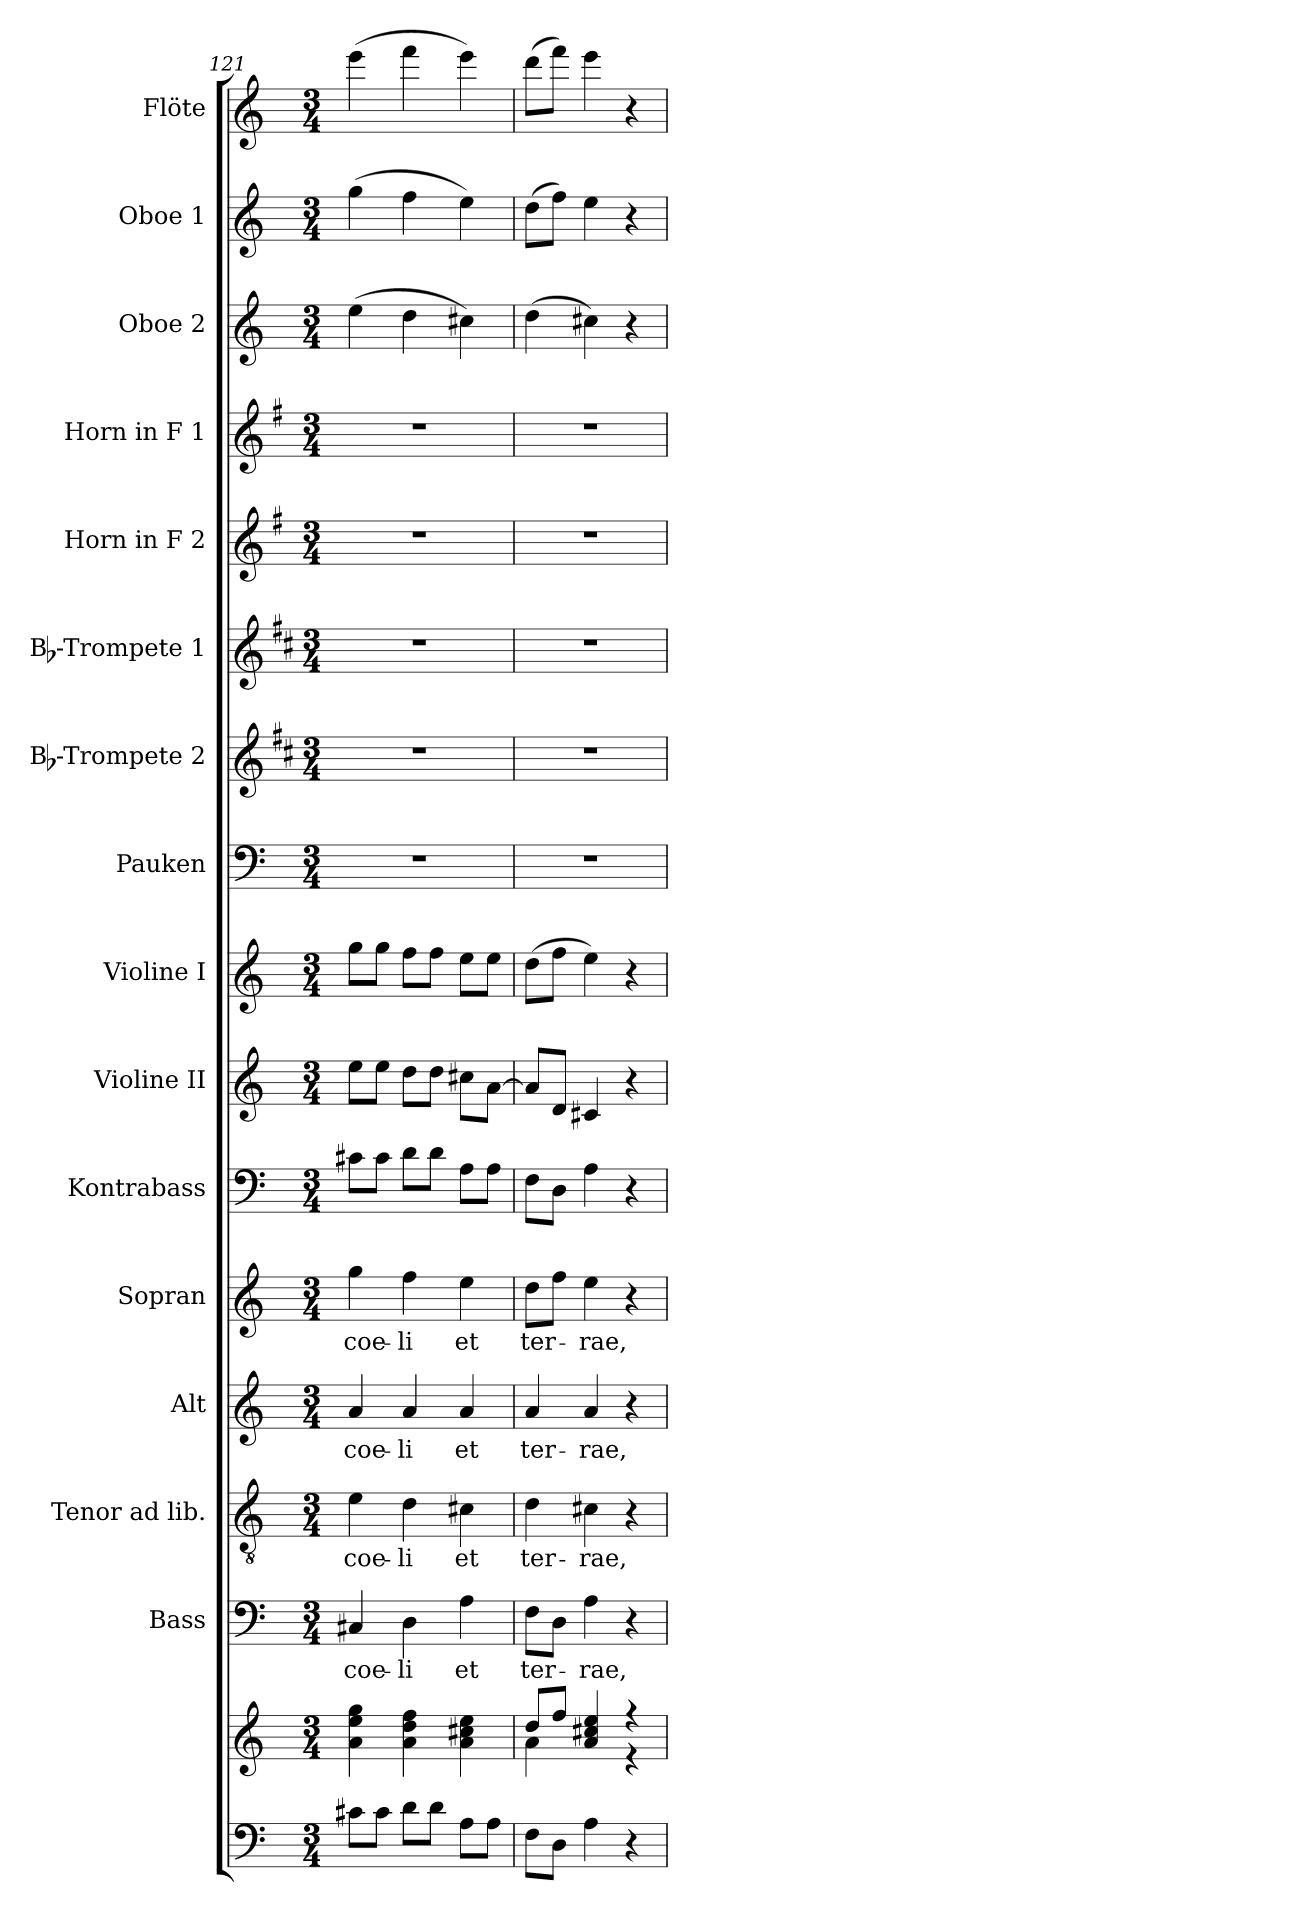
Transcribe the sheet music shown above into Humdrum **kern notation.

**kern	**kern	**kern	**text	**kern	**text	**kern	**text	**kern	**text	**kern	**kern	**kern	**kern	**kern	**kern	**kern	**kern	**kern	**kern	**kern
*part16	*part16	*part15	*part15	*part14	*part14	*part13	*part13	*part12	*part12	*part11	*part10	*part9	*part8	*part7	*part6	*part5	*part4	*part3	*part2	*part1
*staff17	*staff16	*staff15	*staff15	*staff14	*staff14	*staff13	*staff13	*staff12	*staff12	*staff11	*staff10	*staff9	*staff8	*staff7	*staff6	*staff5	*staff4	*staff3	*staff2	*staff1
*	*	*I"Bass	*	*I"Tenor ad lib.	*	*I"Alt	*	*I"Sopran	*	*I"Kontrabass	*I"Violine II	*I"Violine I	*I"Pauken	*I"Bb-Trompete 2	*I"Bb-Trompete 1	*I"Horn in F 2	*I"Horn in F 1	*I"Oboe 2	*I"Oboe 1	*I"Flöte
*	*	*I'B.	*	*I'T.	*	*I'A.	*	*I'S.	*	*I'Kb.	*I'Vl. II	*I'Vl. I	*I'Pk.	*I'Bb Trp. 2	*I'Bb Trp. 1	*	*	*I'Ob. 2	*I'Ob. 1	*I'Fl.
!!LO:PB:g=z
*clefF4	*clefG2	*clefF4	*	*clefGv2	*	*clefG2	*	*clefG2	*	*clefF4	*clefG2	*clefG2	*clefF4	*clefG2	*clefG2	*clefG2	*clefG2	*clefG2	*clefG2	*clefG2
*	*	*	*	*	*	*	*	*	*	*ITrd7c12	*	*	*	*ITrd1c2	*ITrd1c2	*ITrd4c7	*ITrd4c7	*	*	*
*k[]	*k[]	*k[]	*	*k[]	*	*k[]	*	*k[]	*	*k[]	*k[]	*k[]	*k[]	*k[]	*k[]	*k[]	*k[]	*k[]	*k[]	*k[]
*C:	*C:	*C:	*	*C:	*	*C:	*	*C:	*	*C:	*C:	*C:	*C:	*C:	*C:	*C:	*C:	*C:	*C:	*C:
*M3/4	*M3/4	*M3/4	*	*M3/4	*	*M3/4	*	*M3/4	*	*M3/4	*M3/4	*M3/4	*M3/4	*M3/4	*M3/4	*M3/4	*M3/4	*M3/4	*M3/4	*M3/4
=121	=121	=121	=121	=121	=121	=121	=121	=121	=121	=121	=121	=121	=121	=121	=121	=121	=121	=121	=121	=121
!	!	!	!LO:LY:b	!	!LO:LY:b	!	!LO:LY:b	!	!LO:LY:b	!	!	!	!	!	!	!	!	!	!	!
8c#X\L	4a\ 4ee\ 4gg\	4C#X/	coe-	4e\	coe-	4a/	coe-	4gg\	coe-	8C#X\L	8ee\L	8gg\L	2.r	2.r	2.r	2.r	2.r	(>4ee\	(>4gg\	(>4eee\
8c#\J	.	.	.	.	.	.	.	.	.	8C#\J	8ee\J	8gg\J	.	.	.	.	.	.	.	.
!	!	!	!LO:LY:b	!	!LO:LY:b	!	!LO:LY:b	!	!LO:LY:b	!	!	!	!	!	!	!	!	!	!	!
8d\L	4a\ 4dd\ 4ff\	4D\	-li	4d\	-li	4a/	-li	4ff\	-li	8D\L	8dd\L	8ff\L	.	.	.	.	.	4dd\	4ff\	4fff\
8d\J	.	.	.	.	.	.	.	.	.	8D\J	8dd\J	8ff\J	.	.	.	.	.	.	.	.
!	!	!	!LO:LY:b	!	!LO:LY:b	!	!LO:LY:b	!	!LO:LY:b	!	!	!	!	!	!	!	!	!	!	!
8A\L	4a\ 4cc#X\ 4ee\	4A\	et	4c#X\	et	4a/	et	4ee\	et	8AA\L	8cc#X\L	8ee\L	.	.	.	.	.	4cc#X\)	4ee\)	4eee\)
8A\J	.	.	.	.	.	.	.	.	.	8AA\J	[8a\J	8ee\J	.	.	.	.	.	.	.	.
=122	=122	=122	=122	=122	=122	=122	=122	=122	=122	=122	=122	=122	=122	=122	=122	=122	=122	=122	=122	=122
*	*^	*	*	*	*	*	*	*	*	*	*	*	*	*	*	*	*	*	*	*
!	!	!	!	!LO:LY:b	!	!LO:LY:b	!	!LO:LY:b	!	!LO:LY:b	!	!	!	!	!	!	!	!	!	!	!
8F\L	8dd/L	4a\	8F\L	ter-	4d\	ter-	4a/	ter-	8dd\L	ter-	8FF\L	8a/L]	(>8dd\L	2.r	2.r	2.r	2.r	2.r	(>4dd\	(>8dd\L	(>8ddd\L
8D\J	8ff/J	.	8D\J	.	.	.	.	.	8ff\J	.	8DD\J	8d/J	8ff\J	.	.	.	.	.	.	8ff\J)	8fff\J)
!	!	!	!	!LO:LY:b	!	!LO:LY:b	!	!LO:LY:b	!	!LO:LY:b	!	!	!	!	!	!	!	!	!	!	!
4A\	4a/ 4cc#X/ 4ee/	4ryy	4A\	-rae,	4c#X\	-rae,	4a/	-rae,	4ee\	-rae,	4AA\	4c#X/	4ee\)	.	.	.	.	.	4cc#X\)	4ee\	4eee\
4r	4r	4r	4r	.	4r	.	4r	.	4r	.	4r	4r	4r	.	.	.	.	.	4r	4r	4r
*	*v	*v	*	*	*	*	*	*	*	*	*	*	*	*	*	*	*	*	*	*	*
=	=	=	=	=	=	=	=	=	=	=	=	=	=	=	=	=	=	=	=	=
*-	*-	*-	*-	*-	*-	*-	*-	*-	*-	*-	*-	*-	*-	*-	*-	*-	*-	*-	*-	*-
